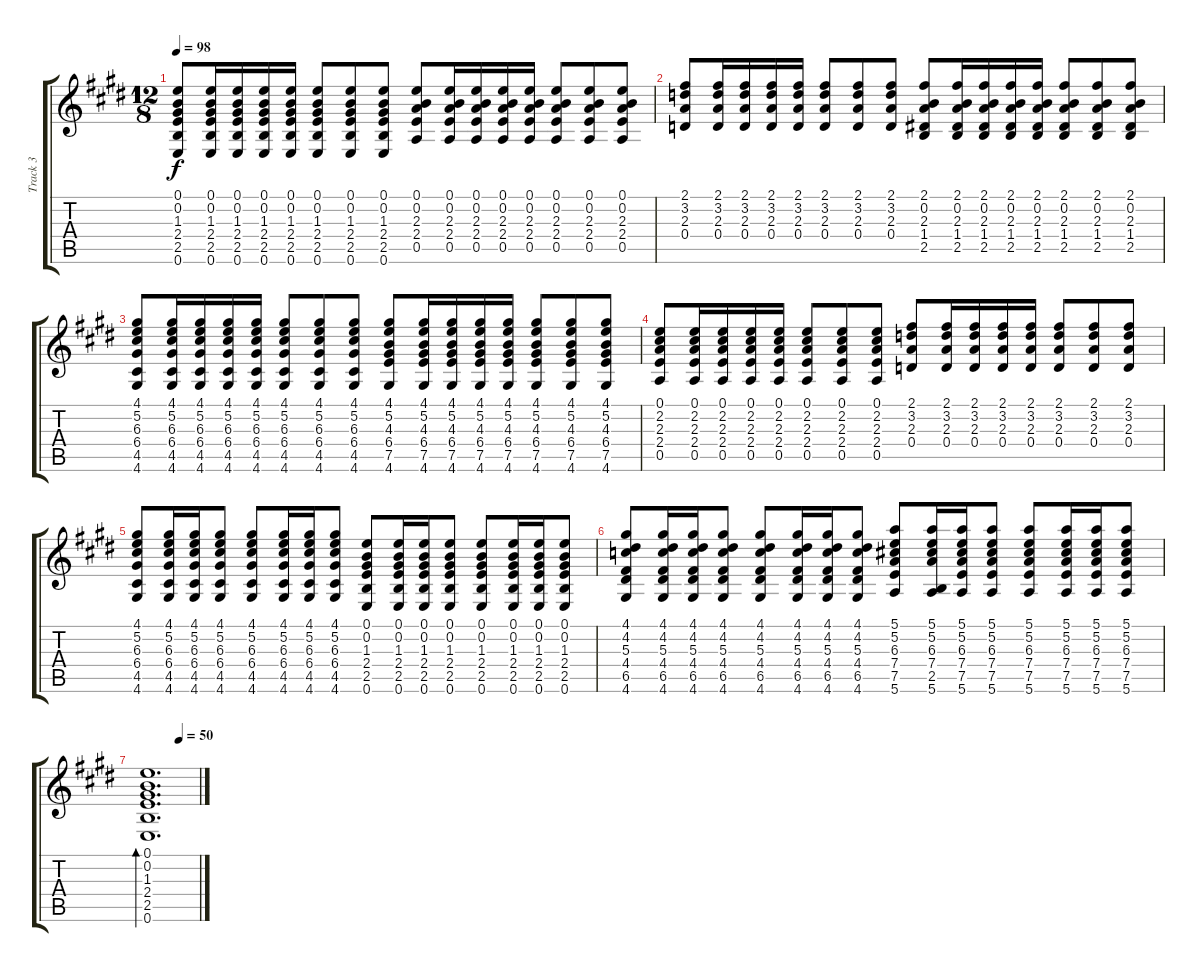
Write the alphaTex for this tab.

\track ("Track 3" "Track 3") {instrument acousticguitarsteel}
\staff {score tabs}
\tuning (E4 B3 G3 D3 A2 E2) {hide}
\ts (12 8)
\tempo 98
\clef g2
\ks e
(0.1 0.2 1.3 2.4 2.5 0.6).8{dy f} (0.1 0.2 1.3 2.4 2.5 0.6).16 (0.1 0.2 1.3 2.4 2.5 0.6).16 (0.1 0.2 1.3 2.4 2.5 0.6).16 (0.1 0.2 1.3 2.4 2.5 0.6).16 (0.1 0.2 1.3 2.4 2.5 0.6).8 (0.1 0.2 1.3 2.4 2.5 0.6).8 (0.1 0.2 1.3 2.4 2.5 0.6).8 (0.1 0.2 2.3 2.4 0.5).8 (0.1 0.2 2.3 2.4 0.5).16 (0.1 0.2 2.3 2.4 0.5).16 (0.1 0.2 2.3 2.4 0.5).16 (0.1 0.2 2.3 2.4 0.5).16 (0.1 0.2 2.3 2.4 0.5).8 (0.1 0.2 2.3 2.4 0.5).8 (0.1 0.2 2.3 2.4 0.5).8 |
(2.1 3.2 2.3 0.4).8 (2.1 3.2 2.3 0.4).16 (2.1 3.2 2.3 0.4).16 (2.1 3.2 2.3 0.4).16 (2.1 3.2 2.3 0.4).16 (2.1 3.2 2.3 0.4).8 (2.1 3.2 2.3 0.4).8 (2.1 3.2 2.3 0.4).8 (2.1 0.2 2.3 1.4 2.5).8 (2.1 0.2 2.3 1.4 2.5).16 (2.1 0.2 2.3 1.4 2.5).16 (2.1 0.2 2.3 1.4 2.5).16 (2.1 0.2 2.3 1.4 2.5).16 (2.1 0.2 2.3 1.4 2.5).8 (2.1 0.2 2.3 1.4 2.5).8 (2.1 0.2 2.3 1.4 2.5).8 |
(4.1 5.2 6.3 6.4 4.5 4.6).8 (4.1 5.2 6.3 6.4 4.5 4.6).16 (4.1 5.2 6.3 6.4 4.5 4.6).16 (4.1 5.2 6.3 6.4 4.5 4.6).16 (4.1 5.2 6.3 6.4 4.5 4.6).16 (4.1 5.2 6.3 6.4 4.5 4.6).8 (4.1 5.2 6.3 6.4 4.5 4.6).8 (4.1 5.2 6.3 6.4 4.5 4.6).8 (4.1 5.2 4.3 6.4 7.5 4.6).8 (4.1 5.2 4.3 6.4 7.5 4.6).16 (4.1 5.2 4.3 6.4 7.5 4.6).16 (4.1 5.2 4.3 6.4 7.5 4.6).16 (4.1 5.2 4.3 6.4 7.5 4.6).16 (4.1 5.2 4.3 6.4 7.5 4.6).8 (4.1 5.2 4.3 6.4 7.5 4.6).8 (4.1 5.2 4.3 6.4 7.5 4.6).8 |
(0.1 2.2 2.3 2.4 0.5).8 (0.1 2.2 2.3 2.4 0.5).16 (0.1 2.2 2.3 2.4 0.5).16 (0.1 2.2 2.3 2.4 0.5).16 (0.1 2.2 2.3 2.4 0.5).16 (0.1 2.2 2.3 2.4 0.5).8 (0.1 2.2 2.3 2.4 0.5).8 (0.1 2.2 2.3 2.4 0.5).8 (2.1 3.2 2.3 0.4).8 (2.1 3.2 2.3 0.4).16 (2.1 3.2 2.3 0.4).16 (2.1 3.2 2.3 0.4).16 (2.1 3.2 2.3 0.4).16 (2.1 3.2 2.3 0.4).8 (2.1 3.2 2.3 0.4).8 (2.1 3.2 2.3 0.4).8 |
(4.1 5.2 6.3 6.4 4.5 4.6).8 (4.1 5.2 6.3 6.4 4.5 4.6).16 (4.1 5.2 6.3 6.4 4.5 4.6).16 (4.1 5.2 6.3 6.4 4.5 4.6).8 (4.1 5.2 6.3 6.4 4.5 4.6).8 (4.1 5.2 6.3 6.4 4.5 4.6).16 (4.1 5.2 6.3 6.4 4.5 4.6).16 (4.1 5.2 6.3 6.4 4.5 4.6).8 (0.1 0.2 1.3 2.4 2.5 0.6).8 (0.1 0.2 1.3 2.4 2.5 0.6).16 (0.1 0.2 1.3 2.4 2.5 0.6).16 (0.1 0.2 1.3 2.4 2.5 0.6).8 (0.1 0.2 1.3 2.4 2.5 0.6).8 (0.1 0.2 1.3 2.4 2.5 0.6).16 (0.1 0.2 1.3 2.4 2.5 0.6).16 (0.1 0.2 1.3 2.4 2.5 0.6).8 |
(4.1 4.2 5.3 4.4 6.5 4.6).8 (4.1 4.2 5.3 4.4 6.5 4.6).16 (4.1 4.2 5.3 4.4 6.5 4.6).16 (4.1 4.2 5.3 4.4 6.5 4.6).8 (4.1 4.2 5.3 4.4 6.5 4.6).8 (4.1 4.2 5.3 4.4 6.5 4.6).16 (4.1 4.2 5.3 4.4 6.5 4.6).16 (4.1 4.2 5.3 4.4 6.5 4.6).8 (5.1 5.2 6.3 7.4 7.5 5.6).8 (5.1 5.2 6.3 7.4 2.5 5.6).16 (5.1 5.2 6.3 7.4 7.5 5.6).16 (5.1 5.2 6.3 7.4 7.5 5.6).8 (5.1 5.2 6.3 7.4 7.5 5.6).8 (5.1 5.2 6.3 7.4 7.5 5.6).16 (5.1 5.2 6.3 7.4 7.5 5.6).16 (5.1 5.2 6.3 7.4 7.5 5.6).8 |
\tempo (50 0.625)
(0.1 0.2 1.3 2.4 2.5 0.6).1{d bd 120}
